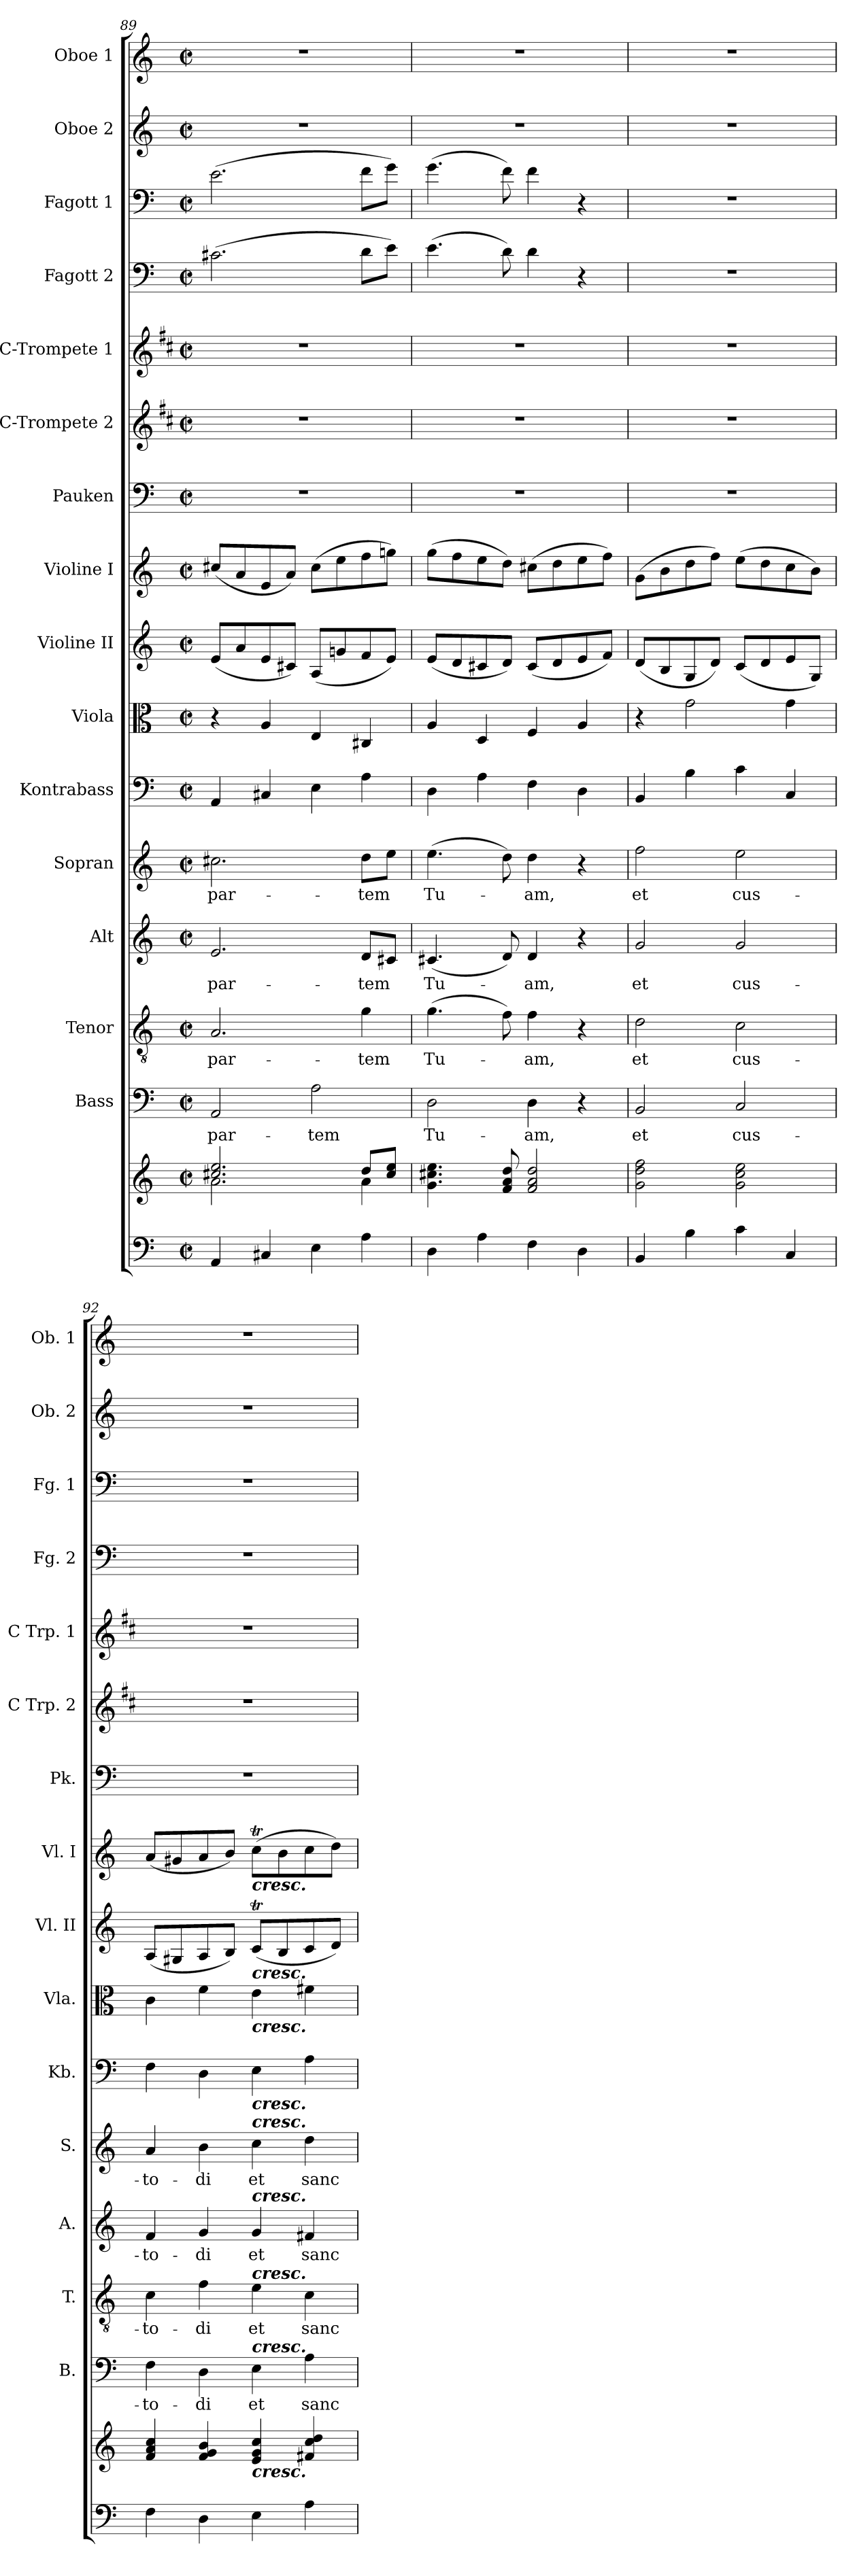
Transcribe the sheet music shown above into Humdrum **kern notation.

**kern	**kern	**kern	**text	**kern	**text	**kern	**text	**kern	**text	**kern	**kern	**kern	**kern	**kern	**kern	**kern	**kern	**kern	**kern	**kern
*part16	*part16	*part15	*part15	*part14	*part14	*part13	*part13	*part12	*part12	*part11	*part10	*part9	*part8	*part7	*part6	*part5	*part4	*part3	*part2	*part1
*staff17	*staff16	*staff15	*staff15	*staff14	*staff14	*staff13	*staff13	*staff12	*staff12	*staff11	*staff10	*staff9	*staff8	*staff7	*staff6	*staff5	*staff4	*staff3	*staff2	*staff1
*	*	*I"Bass	*	*I"Tenor	*	*I"Alt	*	*I"Sopran	*	*I"Kontrabass	*I"Viola	*I"Violine II	*I"Violine I	*I"Pauken	*I"C-Trompete 2	*I"C-Trompete 1	*I"Fagott 2	*I"Fagott 1	*I"Oboe 2	*I"Oboe 1
*	*	*I'B.	*	*I'T.	*	*I'A.	*	*I'S.	*	*I'Kb.	*I'Vla.	*I'Vl. II	*I'Vl. I	*I'Pk.	*I'C Trp. 2	*I'C Trp. 1	*I'Fg. 2	*I'Fg. 1	*I'Ob. 2	*I'Ob. 1
*clefF4	*clefG2	*clefF4	*	*clefGv2	*	*clefG2	*	*clefG2	*	*clefF4	*clefC3	*clefG2	*clefG2	*clefF4	*clefG2	*clefG2	*clefF4	*clefF4	*clefG2	*clefG2
*	*	*	*	*	*	*	*	*	*	*ITrd7c12	*	*	*	*	*ITrd1c2	*ITrd1c2	*	*	*	*
*k[]	*k[]	*k[]	*	*k[]	*	*k[]	*	*k[]	*	*k[]	*k[]	*k[]	*k[]	*k[]	*k[]	*k[]	*k[]	*k[]	*k[]	*k[]
*C:	*C:	*C:	*	*C:	*	*C:	*	*C:	*	*C:	*C:	*C:	*C:	*C:	*C:	*C:	*C:	*C:	*C:	*C:
*M2/2	*M2/2	*M2/2	*	*M2/2	*	*M2/2	*	*M2/2	*	*M2/2	*M2/2	*M2/2	*M2/2	*M2/2	*M2/2	*M2/2	*M2/2	*M2/2	*M2/2	*M2/2
*met(c|)	*met(c|)	*met(c|)	*	*met(c|)	*	*met(c|)	*	*met(c|)	*	*met(c|)	*met(c|)	*met(c|)	*met(c|)	*met(c|)	*met(c|)	*met(c|)	*met(c|)	*met(c|)	*met(c|)	*met(c|)
=89	=89	=89	=89	=89	=89	=89	=89	=89	=89	=89	=89	=89	=89	=89	=89	=89	=89	=89	=89	=89
*	*^	*	*	*	*	*	*	*	*	*	*	*	*	*	*	*	*	*	*	*
!	!	!	!	!LO:LY:b	!	!LO:LY:b	!	!LO:LY:b	!	!LO:LY:b	!	!	!	!	!	!	!	!	!	!	!
4AA/	2.cc#X/ 2.ee/	2.a\	2AA/	par-	2.A/	par-	2.e/	par-	2.cc#X\	par-	4AAA/	4r	(<8e/L	(<8cc#X/L	1r	1r	1r	(>2.c#X\	(>2.e\	1r	1r
.	.	.	.	.	.	.	.	.	.	.	.	.	8a/	8a/	.	.	.	.	.	.	.
4C#X/	.	.	.	.	.	.	.	.	.	.	4CC#X/	4A/	8e/	8e/	.	.	.	.	.	.	.
.	.	.	.	.	.	.	.	.	.	.	.	.	8c#X/J)	8a/J)	.	.	.	.	.	.	.
!	!	!	!	!LO:LY:b	!	!	!	!	!	!	!	!	!	!	!	!	!	!	!	!	!
4E\	.	.	2A\	-tem	.	.	.	.	.	.	4EE\	4E/	(<8A/L	(>8cc#\L	.	.	.	.	.	.	.
.	.	.	.	.	.	.	.	.	.	.	.	.	8gn/	8ee\	.	.	.	.	.	.	.
!	!	!	!	!	!	!LO:LY:b	!	!LO:LY:b	!	!LO:LY:b	!	!	!	!	!	!	!	!	!	!	!
4A\	8dd/L	4a\	.	.	4g\	-tem	8d/L	-tem	8dd\L	-tem	4AA\	4C#X/	8f/	8ff\	.	.	.	8d\L	8f\L	.	.
.	8cc#/ 8ee/J	.	.	.	.	.	8c#X/J	.	8ee\J	.	.	.	8e/J)	8ggn\J)	.	.	.	8e\J)	8g\J)	.	.
*	*v	*v	*	*	*	*	*	*	*	*	*	*	*	*	*	*	*	*	*	*	*
=90	=90	=90	=90	=90	=90	=90	=90	=90	=90	=90	=90	=90	=90	=90	=90	=90	=90	=90	=90	=90
!	!	!	!LO:LY:b	!	!LO:LY:b	!	!LO:LY:b	!	!LO:LY:b	!	!	!	!	!	!	!	!	!	!	!
4D\	4.g\ 4.cc#X\ 4.ee\	2D\	Tu-	(>4.g\	Tu-	(<4.c#X/	Tu-	(>4.ee\	Tu-	4DD\	4A/	(<8e/L	(>8gg\L	1r	1r	1r	(>4.e\	(>4.g\	1r	1r
.	.	.	.	.	.	.	.	.	.	.	.	8d/	8ff\	.	.	.	.	.	.	.
4A\	.	.	.	.	.	.	.	.	.	4AA\	4D/	8c#X/	8ee\	.	.	.	.	.	.	.
.	8f/ 8a/ 8dd/	.	.	8f\)	.	8d/)	.	8dd\)	.	.	.	8d/J)	8dd\J)	.	.	.	8d\)	8f\)	.	.
!	!	!	!LO:LY:b	!	!LO:LY:b	!	!LO:LY:b	!	!LO:LY:b	!	!	!	!	!	!	!	!	!	!	!
4F\	2f/ 2a/ 2dd/	4D\	-am,	4f\	-am,	4d/	-am,	4dd\	-am,	4FF\	4F/	(<8c#/L	(>8cc#X\L	.	.	.	4d\	4f\	.	.
.	.	.	.	.	.	.	.	.	.	.	.	8d/	8dd\	.	.	.	.	.	.	.
4D\	.	4r	.	4r	.	4r	.	4r	.	4DD\	4A/	8e/	8ee\	.	.	.	4r	4r	.	.
.	.	.	.	.	.	.	.	.	.	.	.	8f/J)	8ff\J)	.	.	.	.	.	.	.
=91	=91	=91	=91	=91	=91	=91	=91	=91	=91	=91	=91	=91	=91	=91	=91	=91	=91	=91	=91	=91
!	!	!	!LO:LY:b	!	!LO:LY:b	!	!LO:LY:b	!	!LO:LY:b	!	!	!	!	!	!	!	!	!	!	!
4BB/	2g\ 2dd\ 2ff\	2BB/	et	2d\	et	2g/	et	2ff\	et	4BBB/	4r	(<8d/L	(>8g\L	1r	1r	1r	1r	1r	1r	1r
.	.	.	.	.	.	.	.	.	.	.	.	8B/	8b\	.	.	.	.	.	.	.
4B\	.	.	.	.	.	.	.	.	.	4BB\	2g\	8G/	8dd\	.	.	.	.	.	.	.
.	.	.	.	.	.	.	.	.	.	.	.	8d/J)	8ff\J)	.	.	.	.	.	.	.
!	!	!	!LO:LY:b	!	!LO:LY:b	!	!LO:LY:b	!	!LO:LY:b	!	!	!	!	!	!	!	!	!	!	!
4c\	2g\ 2cc\ 2ee\	2C/	cus-	2c\	cus-	2g/	cus-	2ee\	cus-	4C\	.	(<8c/L	(>8ee\L	.	.	.	.	.	.	.
.	.	.	.	.	.	.	.	.	.	.	.	8d/	8dd\	.	.	.	.	.	.	.
4C/	.	.	.	.	.	.	.	.	.	4CC/	4g\	8e/	8cc\	.	.	.	.	.	.	.
.	.	.	.	.	.	.	.	.	.	.	.	8G/J)	8b\J)	.	.	.	.	.	.	.
=92	=92	=92	=92	=92	=92	=92	=92	=92	=92	=92	=92	=92	=92	=92	=92	=92	=92	=92	=92	=92
!	!	!	!LO:LY:b	!	!LO:LY:b	!	!LO:LY:b	!	!LO:LY:b	!	!	!	!	!	!	!	!	!	!	!
4F\	4f/ 4a/ 4cc/	4F\	-to-	4c\	-to-	4f/	-to-	4a/	-to-	4FF\	4c\	(<8A/L	(<8a/L	1r	1r	1r	1r	1r	1r	1r
.	.	.	.	.	.	.	.	.	.	.	.	8G#X/	8g#X/	.	.	.	.	.	.	.
!	!	!	!LO:LY:b	!	!LO:LY:b	!	!LO:LY:b	!	!LO:LY:b	!	!	!	!	!	!	!	!	!	!	!
4D\	4f/ 4g/ 4b/	4D\	-di	4f\	-di	4g/	-di	4b\	-di	4DD\	4f\	8A/	8a/	.	.	.	.	.	.	.
.	.	.	.	.	.	.	.	.	.	.	.	8B/J)	8b/J)	.	.	.	.	.	.	.
!	!	!	!	!	!	!	!	!	!	!	!	!	!LO:TX:b:Bi:t=cresc.	!	!	!	!	!	!	!
!	!	!	!	!	!	!	!	!	!	!	!	!LO:TX:b:Bi:t=cresc.	!	!	!	!	!	!	!	!
!	!	!	!	!	!	!	!	!	!	!	!LO:TX:b:Bi:t=cresc.	!	!	!	!	!	!	!	!	!
!	!	!	!	!	!	!	!	!	!	!LO:TX:b:Bi:t=cresc.	!	!	!	!	!	!	!	!	!	!
!	!	!	!	!	!	!	!	!LO:TX:a:Bi:t=cresc.	!	!	!	!	!	!	!	!	!	!	!	!
!	!	!	!	!	!	!LO:TX:a:Bi:t=cresc.	!	!	!	!	!	!	!	!	!	!	!	!	!	!
!	!	!	!	!LO:TX:a:Bi:t=cresc.	!	!	!	!	!	!	!	!	!	!	!	!	!	!	!	!
!	!	!LO:TX:a:Bi:t=cresc.	!	!	!	!	!	!	!	!	!	!	!	!	!	!	!	!	!	!
!	!LO:TX:b:Bi:t=cresc.	!	!	!	!	!	!	!	!	!	!	!	!	!	!	!	!	!	!	!
!	!	!	!LO:LY:b	!	!LO:LY:b	!	!LO:LY:b	!	!LO:LY:b	!	!	!	!	!	!	!	!	!	!	!
4E\	4e/ 4g/ 4cc/	4E\	et	4e\	et	4g/	et	4cc\	et	4EE\	4e\	(<8cT/L	(>8ccT\L	.	.	.	.	.	.	.
.	.	.	.	.	.	.	.	.	.	.	.	8B/	8b\	.	.	.	.	.	.	.
!	!	!	!LO:LY:b	!	!LO:LY:b	!	!LO:LY:b	!	!LO:LY:b	!	!	!	!	!	!	!	!	!	!	!
4A\	4f#X/ 4cc/ 4dd/	4A\	sanc-	4c\	sanc-	4f#X/	sanc-	4dd\	sanc-	4AA\	4f#X\	8c/	8cc\	.	.	.	.	.	.	.
.	.	.	.	.	.	.	.	.	.	.	.	8d/J)	8dd\J)	.	.	.	.	.	.	.
=	=	=	=	=	=	=	=	=	=	=	=	=	=	=	=	=	=	=	=	=
*-	*-	*-	*-	*-	*-	*-	*-	*-	*-	*-	*-	*-	*-	*-	*-	*-	*-	*-	*-	*-
